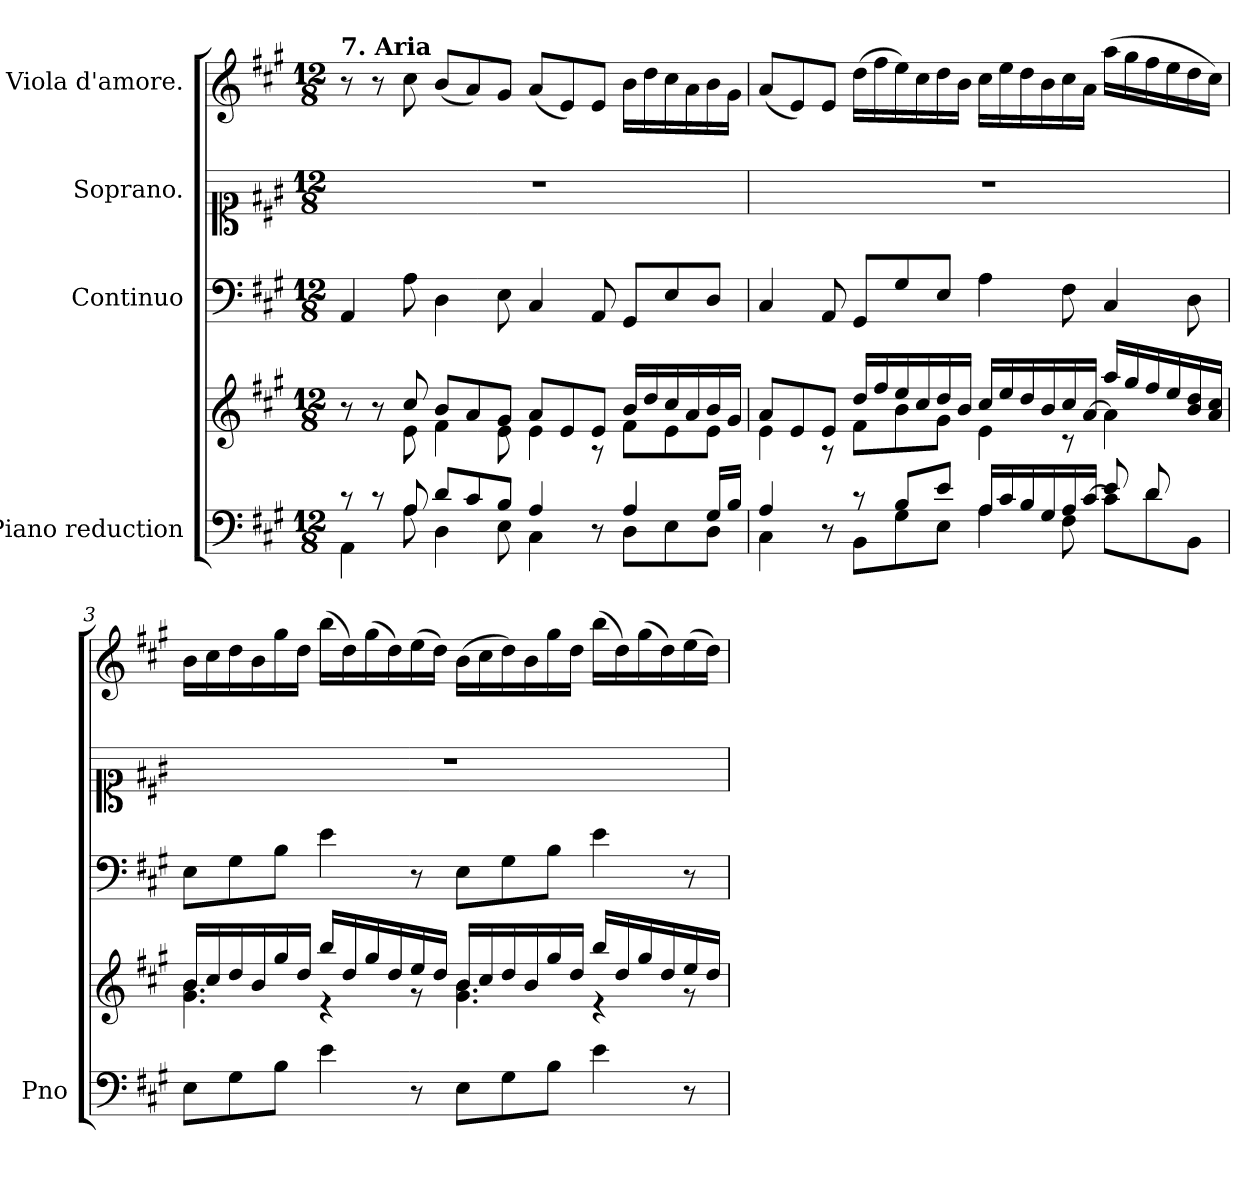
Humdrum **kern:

**kern	**kern	**kern	**kern	**kern
*part4	*part4	*part3	*part2	*part1
*staff5	*staff4	*staff3	*staff2	*staff1
*I"Piano reduction	*	*I"Continuo	*I"Soprano.	*I"Viola d'amore.
*I'Pno	*	*	*	*
*stria5	*stria5	*	*	*
*clefF4	*clefG2	*clefF4	*clefC1	*clefG2
*k[f#c#g#]	*k[f#c#g#]	*k[f#c#g#]	*k[f#c#g#]	*k[f#c#g#]
*A:	*A:	*A:	*A:	*A:
*M12/8	*M12/8	*M12/8	*M12/8	*M12/8
=1	=1	=1	=1	=1
*^	*^	*	*	*
!	!	!	!	!	!	!LO:TX:a:B:t=7. Aria
8r	4AA\	8r	8ryy	4AA/	1.r	8r
8r	.	8r	8ryy	.	.	8r
8A/	8A\	8cc#/	8e\	8A\	.	8cc#\
8d/L	4D\	8b/L	4f#\	4D\	.	(8b/L
8c#/	.	8a/	.	.	.	8a/)
8B/J	8E\	8g#/J	8e\	8E\	.	8g#/J
4A/	4C#\	8a/L	4e\	4C#/	.	(8a/L
.	.	8e/	.	.	.	8e/)
8r	8ryy	8e/J	8r	8AA/	.	8e/J
4A/	8D\L	16b/LL	8f#\L	8GG#/L	.	16b\LL
.	.	16dd/	.	.	.	16dd\
.	8E\	16cc#/	8e\	8E/	.	16cc#\
.	.	16a/	.	.	.	16a\
16G#/LL	8D\J	16b/	8e\J	8D/J	.	16b\
16B/JJ	.	16g#/JJ	.	.	.	16g#\JJ
=2	=2	=2	=2	=2	=2	=2
*	*	*	*^	*	*	*
4A/	4C#\	8a/L	4e\	4.ryy	4C#/	1.r	(8a/L
.	.	8e/	.	.	.	.	8e/)
8r	8ryy	8e/J	8r	.	8AA/	.	8e/J
*	*	*	*v	*v	*	*	*
8r	8BB\L	16dd/LL	8f#\L	8GG#/L	.	(16dd\LL
.	.	16ff#/	.	.	.	16ff#\
8B/L	8G#\	16ee/	8b\	8G#/	.	16ee\)
.	.	16cc#/	.	.	.	16cc#\
8e/J	8E\J	16dd/	8g#\J	8E/J	.	16dd\
.	.	16b/JJ	.	.	.	16b\JJ
16A/LL	4A\	16cc#/LL	4e\	4A\	.	16cc#\LL
16c#/	.	16ee/	.	.	.	16ee\
16B/	.	16dd/	.	.	.	16dd\
16G#/	.	16b/	.	.	.	16b\
16A/	8F#\	16cc#/	8r	8F#\	.	16cc#\
[<16c#/JJ	.	[<16a/JJ	.	.	.	16a\JJ
8e/L	8c#\L]	16aa/LL	4a\]	4C#/	.	(16aa\LL
.	.	16gg#/	.	.	.	16gg#\
8d/	8d\	16ff#/	.	.	.	16ff#\
.	.	16ee/	.	.	.	16ee\
*	*	*	*^	*	*	*
8ryy	8BB\J	16b/ 16dd/	8ryy	8f#\J	8D\	.	16dd\
.	.	16a/ 16cc#/JJ	.	.	.	.	16cc#\JJ)
*v	*v	*	*	*	*	*	*
*	*	*v	*v	*	*	*
!!LO:LB:g=z
=3	=3	=3	=3	=3	=3
8E\L	16b/LL	4.g#\ 4.b\	8E\L	1.r	16b\LL
.	16cc#/	.	.	.	16cc#\
8G#\	16dd/	.	8G#\	.	16dd\
.	16b/	.	.	.	16b\
8B\J	16gg#/	.	8B\J	.	16gg#\
.	16dd/JJ	.	.	.	16dd\JJ
4e\	16bb/LL	4r	4e\	.	(16bb\LL
.	16dd/	.	.	.	16dd\)
.	16gg#/	.	.	.	(16gg#\
.	16dd/	.	.	.	16dd\)
8r	16ee/	8r	8r	.	(16ee\
.	16dd/JJ	.	.	.	16dd\JJ)
8E\L	16b/LL	4.g#\ 4.b\	8E\L	.	(16b\LL
.	16cc#/	.	.	.	16cc#\
8G#\	16dd/	.	8G#\	.	16dd\)
.	16b/	.	.	.	16b\
8B\J	16gg#/	.	8B\J	.	16gg#\
.	16dd/JJ	.	.	.	16dd\JJ
4e\	16bb/LL	4r	4e\	.	(16bb\LL
.	16dd/	.	.	.	16dd\)
.	16gg#/	.	.	.	(16gg#\
.	16dd/	.	.	.	16dd\)
8r	16ee/	8r	8r	.	(16ee\
.	16dd/JJ	.	.	.	16dd\JJ)
*	*v	*v	*	*	*
=	=	=	=	=
*-	*-	*-	*-	*-
